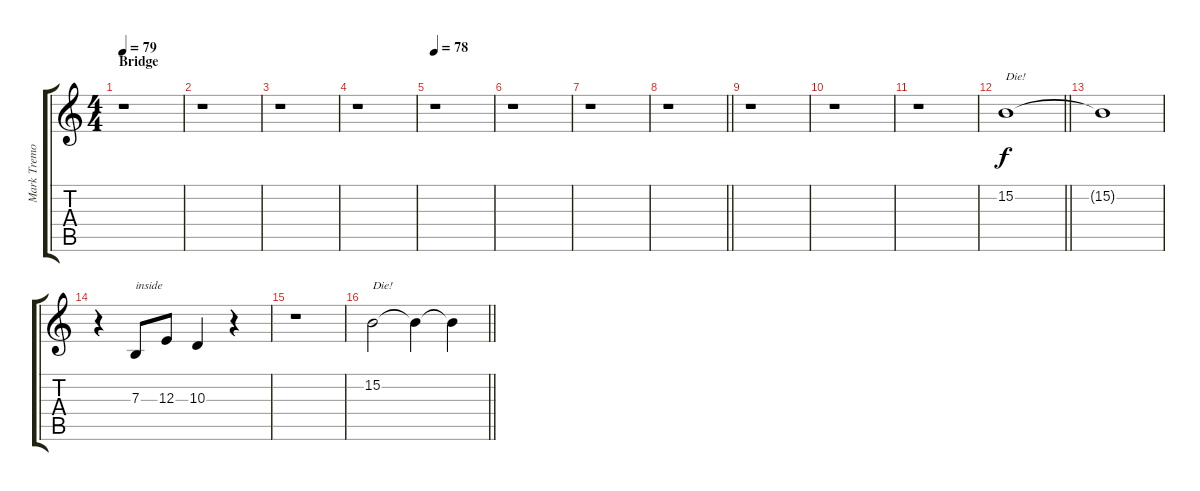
\track ("Mark Tremonti (Backing Vocals)" "Mark Tremo") {instrument flute}
\staff {score tabs}
\tuning (Db4 Ab3 E3 B2 Gb2 B1) {hide}
\ts (4 4)
\section ("" "Bridge")
\tempo 79
\clef g2
\ks c
r.1{dy f} |
r.1 |
r.1 |
r.1 |
\tempo 78
r.1 |
r.1 |
r.1 |
\barLineRight lightlight
r.1 |
r.1 |
r.1 |
r.1 |
\barLineRight lightlight
15.2.1{txt "Die!"} |
15.2{t}.1{volume 0} |
r.4{volume 14} 7.3.8{txt "inside"} 12.3.8 10.3.4 r.4 |
r.1 |
\barLineRight lightlight
15.2.2{txt "Die!"} 15.2{t}.4 15.2{t}.4{volume 0}
